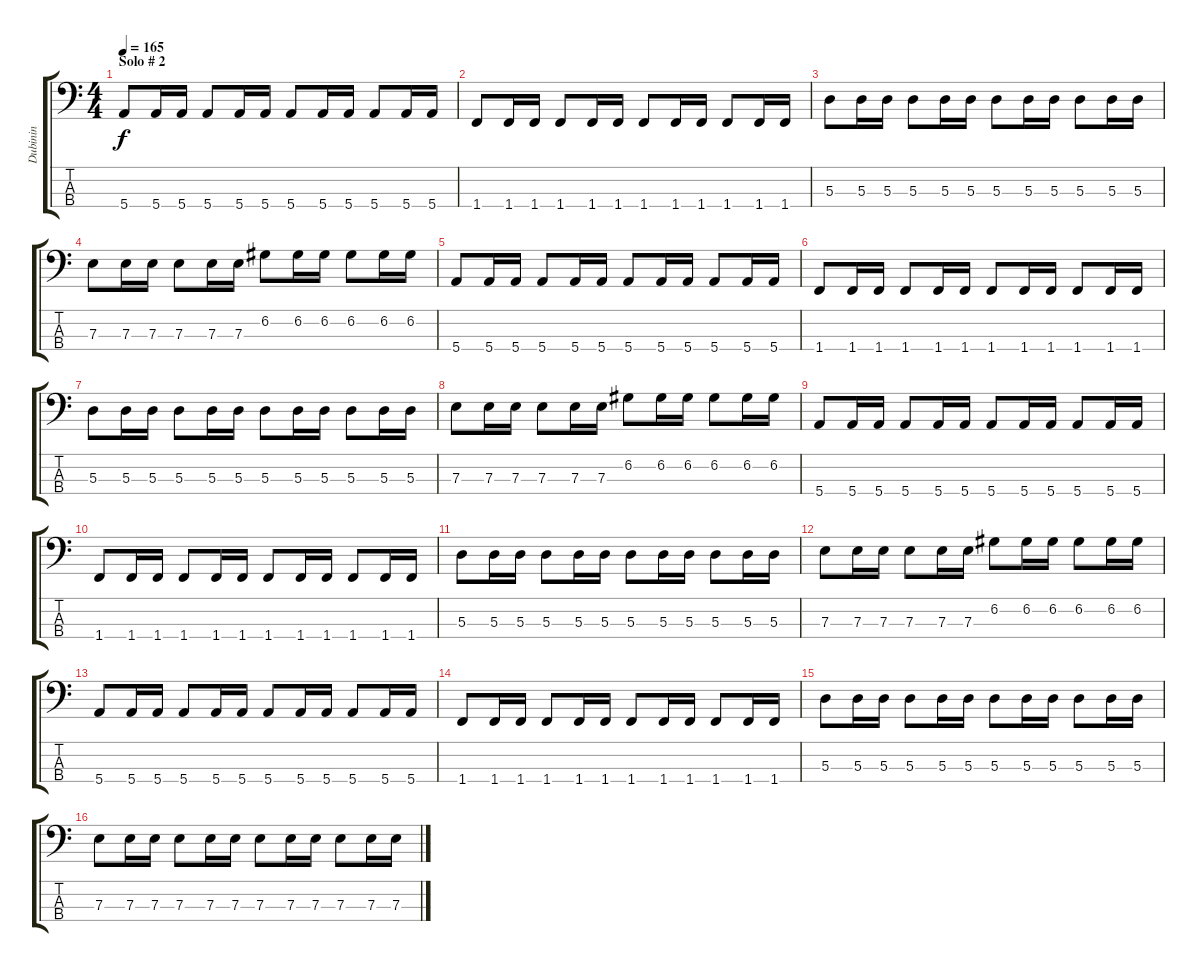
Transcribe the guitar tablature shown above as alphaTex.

\track ("Dubinin" "Dubinin") {instrument electricbassfinger}
\staff {score tabs}
\tuning (G2 D2 A1 E1) {hide}
\ts (4 4)
\section ("" "Solo # 2")
\tempo 165
\clef f4
\ks c
5.4.8{dy f} 5.4.16 5.4.16 5.4.8 5.4.16 5.4.16 5.4.8 5.4.16 5.4.16 5.4.8 5.4.16 5.4.16 |
1.4.8 1.4.16 1.4.16 1.4.8 1.4.16 1.4.16 1.4.8 1.4.16 1.4.16 1.4.8 1.4.16 1.4.16 |
5.3.8 5.3.16 5.3.16 5.3.8 5.3.16 5.3.16 5.3.8 5.3.16 5.3.16 5.3.8 5.3.16 5.3.16 |
7.3.8 7.3.16 7.3.16 7.3.8 7.3.16 7.3.16 6.2.8 6.2.16 6.2.16 6.2.8 6.2.16 6.2.16 |
5.4.8 5.4.16 5.4.16 5.4.8 5.4.16 5.4.16 5.4.8 5.4.16 5.4.16 5.4.8 5.4.16 5.4.16 |
1.4.8 1.4.16 1.4.16 1.4.8 1.4.16 1.4.16 1.4.8 1.4.16 1.4.16 1.4.8 1.4.16 1.4.16 |
5.3.8 5.3.16 5.3.16 5.3.8 5.3.16 5.3.16 5.3.8 5.3.16 5.3.16 5.3.8 5.3.16 5.3.16 |
7.3.8 7.3.16 7.3.16 7.3.8 7.3.16 7.3.16 6.2.8 6.2.16 6.2.16 6.2.8 6.2.16 6.2.16 |
5.4.8 5.4.16 5.4.16 5.4.8 5.4.16 5.4.16 5.4.8 5.4.16 5.4.16 5.4.8 5.4.16 5.4.16 |
1.4.8 1.4.16 1.4.16 1.4.8 1.4.16 1.4.16 1.4.8 1.4.16 1.4.16 1.4.8 1.4.16 1.4.16 |
5.3.8 5.3.16 5.3.16 5.3.8 5.3.16 5.3.16 5.3.8 5.3.16 5.3.16 5.3.8 5.3.16 5.3.16 |
7.3.8 7.3.16 7.3.16 7.3.8 7.3.16 7.3.16 6.2.8 6.2.16 6.2.16 6.2.8 6.2.16 6.2.16 |
5.4.8 5.4.16 5.4.16 5.4.8 5.4.16 5.4.16 5.4.8 5.4.16 5.4.16 5.4.8 5.4.16 5.4.16 |
1.4.8 1.4.16 1.4.16 1.4.8 1.4.16 1.4.16 1.4.8 1.4.16 1.4.16 1.4.8 1.4.16 1.4.16 |
5.3.8 5.3.16 5.3.16 5.3.8 5.3.16 5.3.16 5.3.8 5.3.16 5.3.16 5.3.8 5.3.16 5.3.16 |
7.3.8 7.3.16 7.3.16 7.3.8 7.3.16 7.3.16 7.3.8 7.3.16 7.3.16 7.3.8 7.3.16 7.3.16
